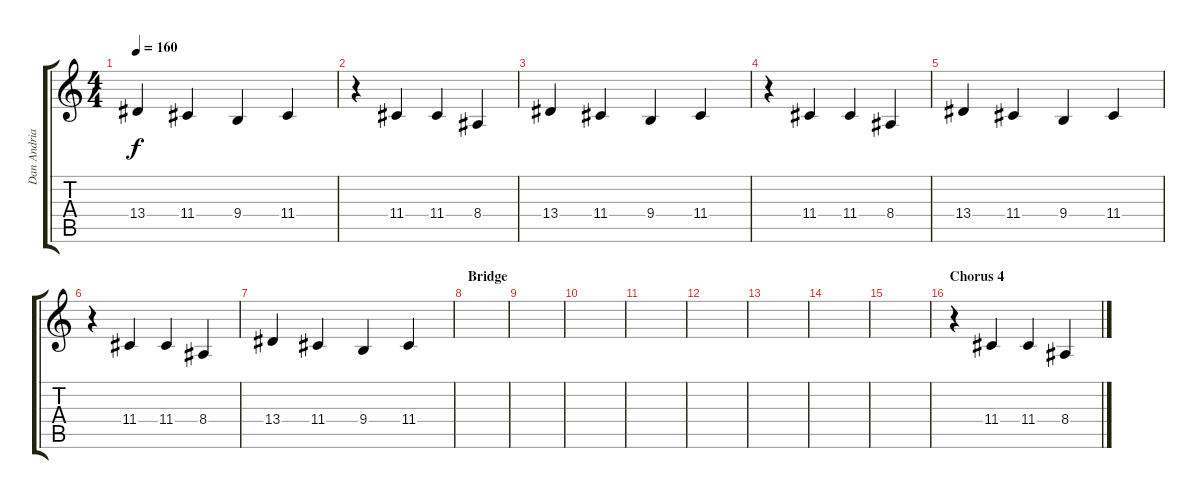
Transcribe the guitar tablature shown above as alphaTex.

\track ("Dan Andriano - Vocals" "Dan Andria") {instrument trombone}
\staff {score tabs}
\tuning (E4 B3 G3 D3 A2 E2) {hide}
\ts (4 4)
\tempo 160
\clef g2
\ks c
13.4.4{dy f} 11.4.4 9.4.4 11.4.4 |
r.4 11.4.4 11.4.4 8.4.4 |
13.4.4 11.4.4 9.4.4 11.4.4 |
r.4 11.4.4 11.4.4 8.4.4 |
13.4.4 11.4.4 9.4.4 11.4.4 |
r.4 11.4.4 11.4.4 8.4.4 |
13.4.4 11.4.4 9.4.4 11.4.4 |
\section ("" "Bridge")
|
|
|
|
|
|
|
|
\section ("" "Chorus 4")
r.4 11.4.4 11.4.4 8.4.4
